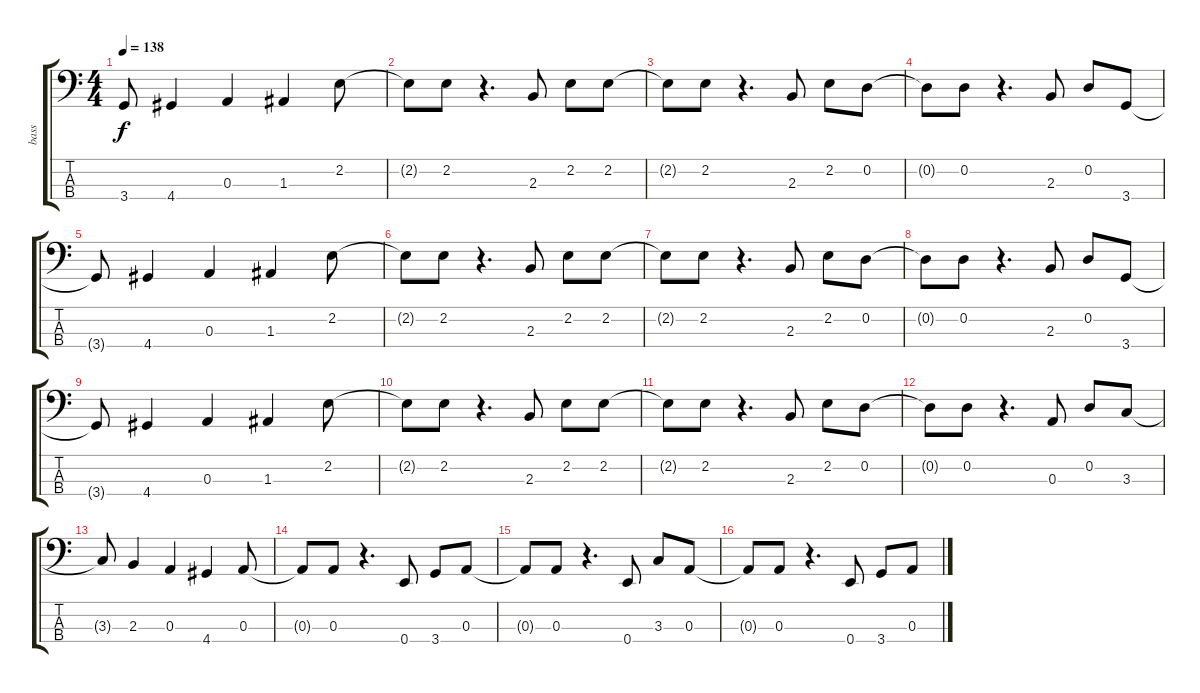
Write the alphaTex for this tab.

\track ("bass" "bass") {instrument electricbasspick}
\staff {score tabs}
\tuning (G2 D2 A1 E1) {hide}
\ts (4 4)
\tempo 138
\clef f4
\ks c
3.4{t}.8{dy f} 4.4.4 0.3.4 1.3.4 2.2.8 |
2.2{t}.8 2.2.8 r.4{d} 2.3.8 2.2.8 2.2.8 |
2.2{t}.8 2.2.8 r.4{d} 2.3.8 2.2.8 0.2.8 |
0.2{t}.8 0.2.8 r.4{d} 2.3.8 0.2.8 3.4.8 |
3.4{t}.8 4.4.4 0.3.4 1.3.4 2.2.8 |
2.2{t}.8 2.2.8 r.4{d} 2.3.8 2.2.8 2.2.8 |
2.2{t}.8 2.2.8 r.4{d} 2.3.8 2.2.8 0.2.8 |
0.2{t}.8 0.2.8 r.4{d} 2.3.8 0.2.8 3.4.8 |
3.4{t}.8 4.4.4 0.3.4 1.3.4 2.2.8 |
2.2{t}.8 2.2.8 r.4{d} 2.3.8 2.2.8 2.2.8 |
2.2{t}.8 2.2.8 r.4{d} 2.3.8 2.2.8 0.2.8 |
0.2{t}.8 0.2.8 r.4{d} 0.3.8 0.2.8 3.3.8 |
3.3{t}.8 2.3.4 0.3.4 4.4.4 0.3.8 |
0.3{t}.8 0.3.8 r.4{d} 0.4.8 3.4.8 0.3.8 |
0.3{t}.8 0.3.8 r.4{d} 0.4.8 3.3.8 0.3.8 |
0.3{t}.8 0.3.8 r.4{d} 0.4.8 3.4.8 0.3.8
